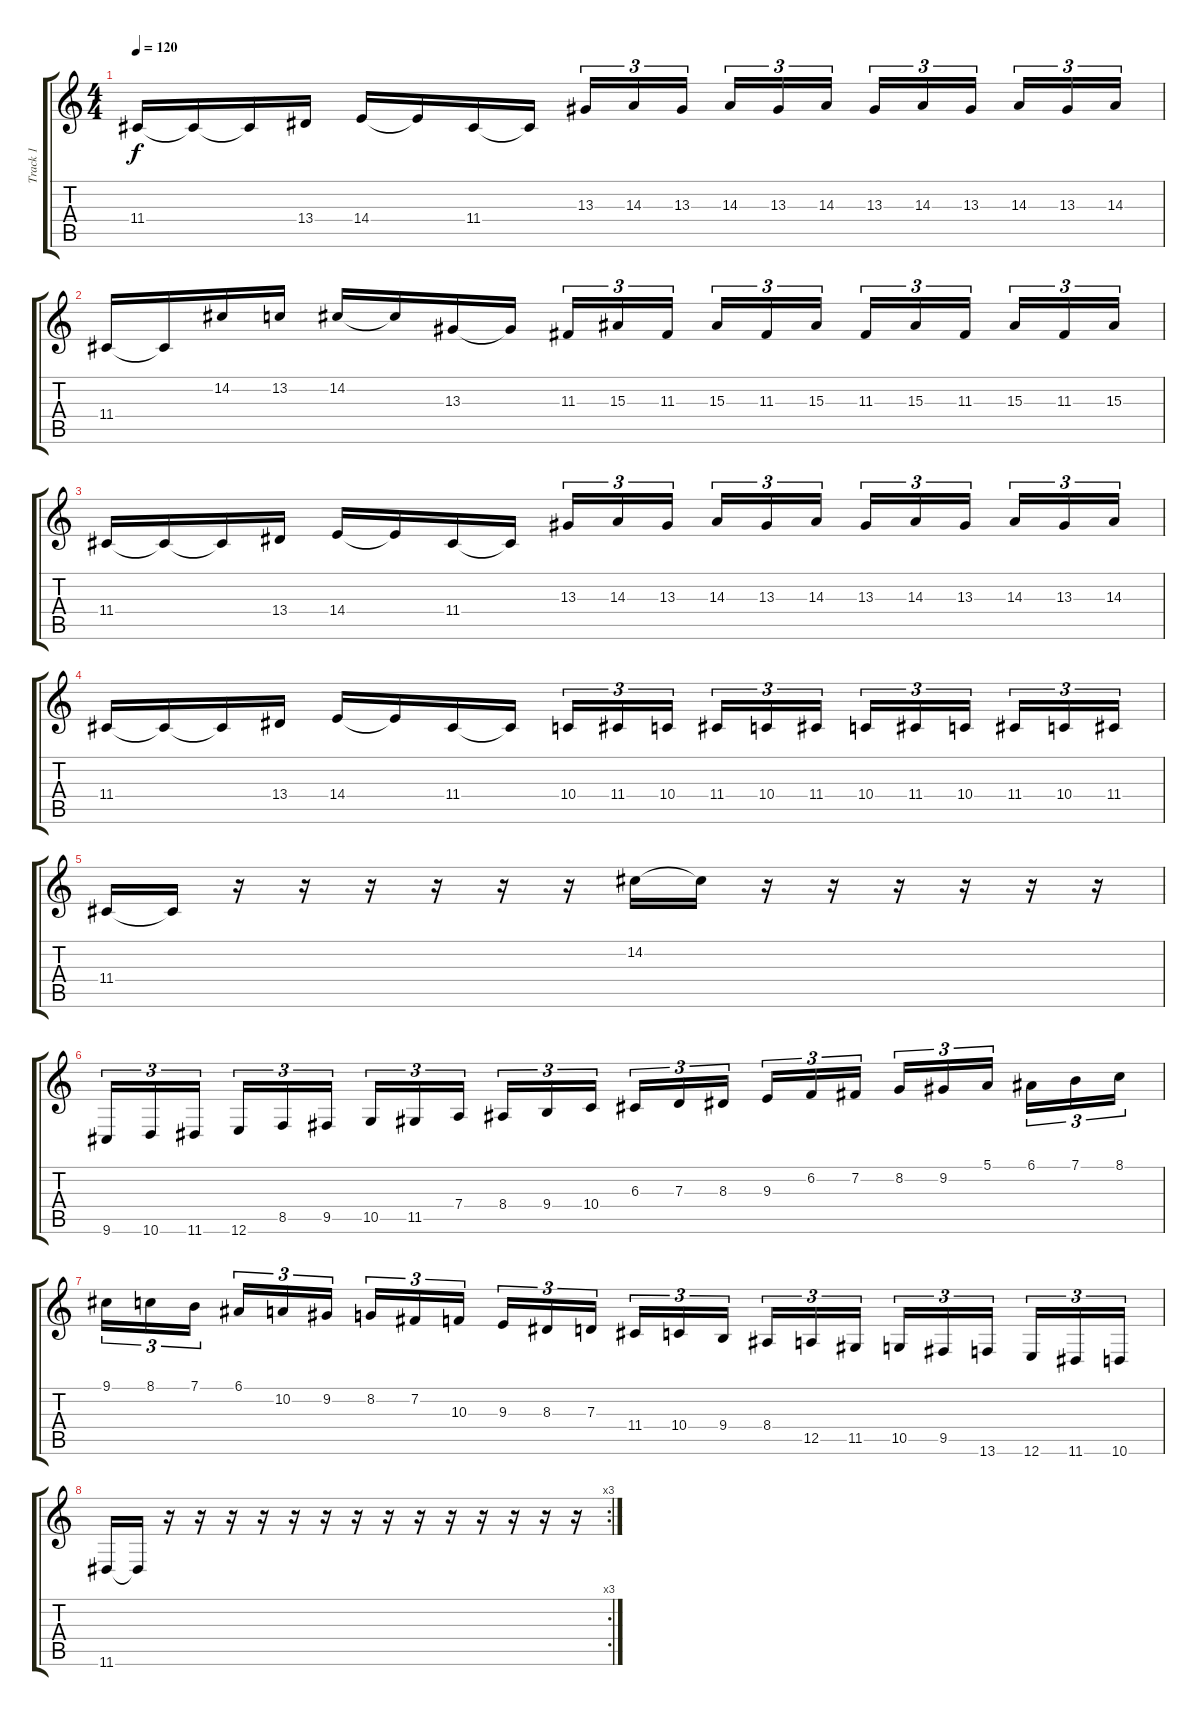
\track ("Track 1" "Track 1") {instrument vibraphone}
\staff {score tabs}
\tuning (E4 B3 G3 D3 A2 E2) {hide}
\ts (4 4)
\tempo 120
\clef g2
\ks c
11.4.16{dy f} 11.4{t}.16 11.4{t}.16 13.4.16 14.4.16 14.4{t}.16 11.4.16 11.4{t}.16 13.3.16{tu (3 2)} 14.3.16{tu (3 2)} 13.3.16{tu (3 2) beam splitsecondary} 14.3.16{tu (3 2)} 13.3.16{tu (3 2)} 14.3.16{tu (3 2)} 13.3.16{tu (3 2)} 14.3.16{tu (3 2)} 13.3.16{tu (3 2) beam splitsecondary} 14.3.16{tu (3 2)} 13.3.16{tu (3 2)} 14.3.16{tu (3 2)} |
11.4.16 11.4{t}.16 14.2.16 13.2.16 14.2.16 14.2{t}.16 13.3.16 13.3{t}.16 11.3.16{tu (3 2)} 15.3.16{tu (3 2)} 11.3.16{tu (3 2) beam splitsecondary} 15.3.16{tu (3 2)} 11.3.16{tu (3 2)} 15.3.16{tu (3 2)} 11.3.16{tu (3 2)} 15.3.16{tu (3 2)} 11.3.16{tu (3 2) beam splitsecondary} 15.3.16{tu (3 2)} 11.3.16{tu (3 2)} 15.3.16{tu (3 2)} |
11.4.16 11.4{t}.16 11.4{t}.16 13.4.16 14.4.16 14.4{t}.16 11.4.16 11.4{t}.16 13.3.16{tu (3 2)} 14.3.16{tu (3 2)} 13.3.16{tu (3 2) beam splitsecondary} 14.3.16{tu (3 2)} 13.3.16{tu (3 2)} 14.3.16{tu (3 2)} 13.3.16{tu (3 2)} 14.3.16{tu (3 2)} 13.3.16{tu (3 2) beam splitsecondary} 14.3.16{tu (3 2)} 13.3.16{tu (3 2)} 14.3.16{tu (3 2)} |
11.4.16 11.4{t}.16 11.4{t}.16 13.4.16 14.4.16 14.4{t}.16 11.4.16 11.4{t}.16 10.4.16{tu (3 2)} 11.4.16{tu (3 2)} 10.4.16{tu (3 2) beam splitsecondary} 11.4.16{tu (3 2)} 10.4.16{tu (3 2)} 11.4.16{tu (3 2)} 10.4.16{tu (3 2)} 11.4.16{tu (3 2)} 10.4.16{tu (3 2) beam splitsecondary} 11.4.16{tu (3 2)} 10.4.16{tu (3 2)} 11.4.16{tu (3 2)} |
11.4.16 11.4{t}.16 r.16 r.16 r.16 r.16 r.16 r.16 14.2.16 14.2{t}.16 r.16 r.16 r.16 r.16 r.16 r.16 |
9.6.16{tu (3 2)} 10.6.16{tu (3 2)} 11.6.16{tu (3 2) beam splitsecondary} 12.6.16{tu (3 2)} 8.5.16{tu (3 2)} 9.5.16{tu (3 2)} 10.5.16{tu (3 2)} 11.5.16{tu (3 2)} 7.4.16{tu (3 2) beam splitsecondary} 8.4.16{tu (3 2)} 9.4.16{tu (3 2)} 10.4.16{tu (3 2)} 6.3.16{tu (3 2)} 7.3.16{tu (3 2)} 8.3.16{tu (3 2) beam splitsecondary} 9.3.16{tu (3 2)} 6.2.16{tu (3 2)} 7.2.16{tu (3 2)} 8.2.16{tu (3 2)} 9.2.16{tu (3 2)} 5.1.16{tu (3 2) beam splitsecondary} 6.1.16{tu (3 2)} 7.1.16{tu (3 2)} 8.1.16{tu (3 2)} |
9.1.16{tu (3 2)} 8.1.16{tu (3 2)} 7.1.16{tu (3 2) beam splitsecondary} 6.1.16{tu (3 2)} 10.2.16{tu (3 2)} 9.2.16{tu (3 2)} 8.2.16{tu (3 2)} 7.2.16{tu (3 2)} 10.3.16{tu (3 2) beam splitsecondary} 9.3.16{tu (3 2)} 8.3.16{tu (3 2)} 7.3.16{tu (3 2)} 11.4.16{tu (3 2)} 10.4.16{tu (3 2)} 9.4.16{tu (3 2) beam splitsecondary} 8.4.16{tu (3 2)} 12.5.16{tu (3 2)} 11.5.16{tu (3 2)} 10.5.16{tu (3 2)} 9.5.16{tu (3 2)} 13.6.16{tu (3 2) beam splitsecondary} 12.6.16{tu (3 2)} 11.6.16{tu (3 2)} 10.6.16{tu (3 2)} |
\rc 3
11.6.16 11.6{t}.16 r.16 r.16 r.16 r.16 r.16 r.16 r.16 r.16 r.16 r.16 r.16 r.16 r.16 r.16
